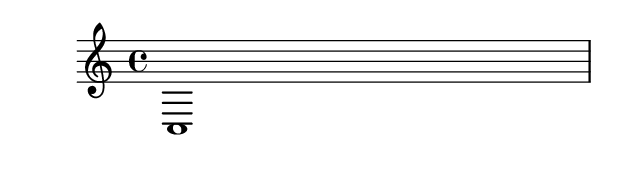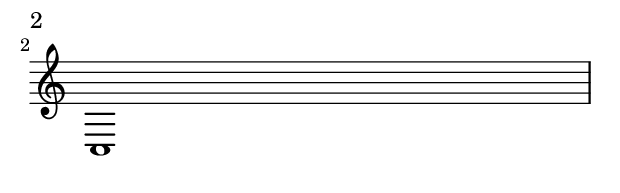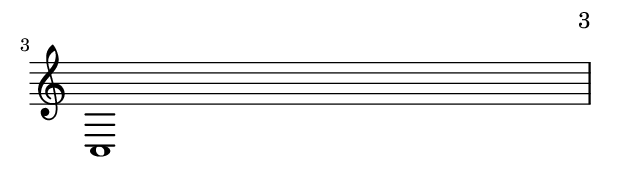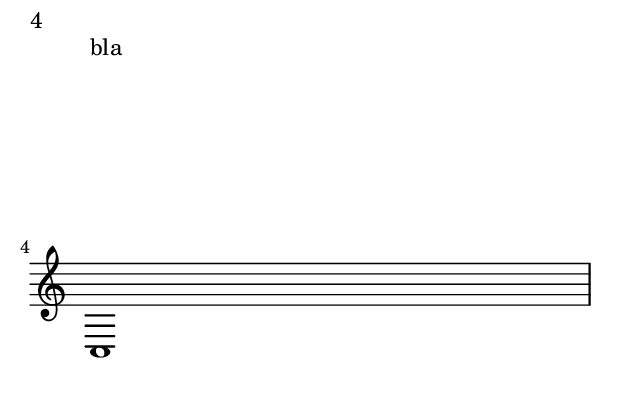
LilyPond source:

\header {

  texidoc = "By setting @code{page-top-space,} the Y position of the
first system can be forced to be uniform."

}
\version "2.7.32"

#(set-default-paper-size "a6")

\book {
  \score {

    \relative {
      c1\break\pageBreak
      c1\break\pageBreak
      c1
      \break\pageBreak
      \override TextScript #'padding = #20
      c1^"bla"
    }
  }

  \paper {
    page-top-space = 3 \cm
  }
}

